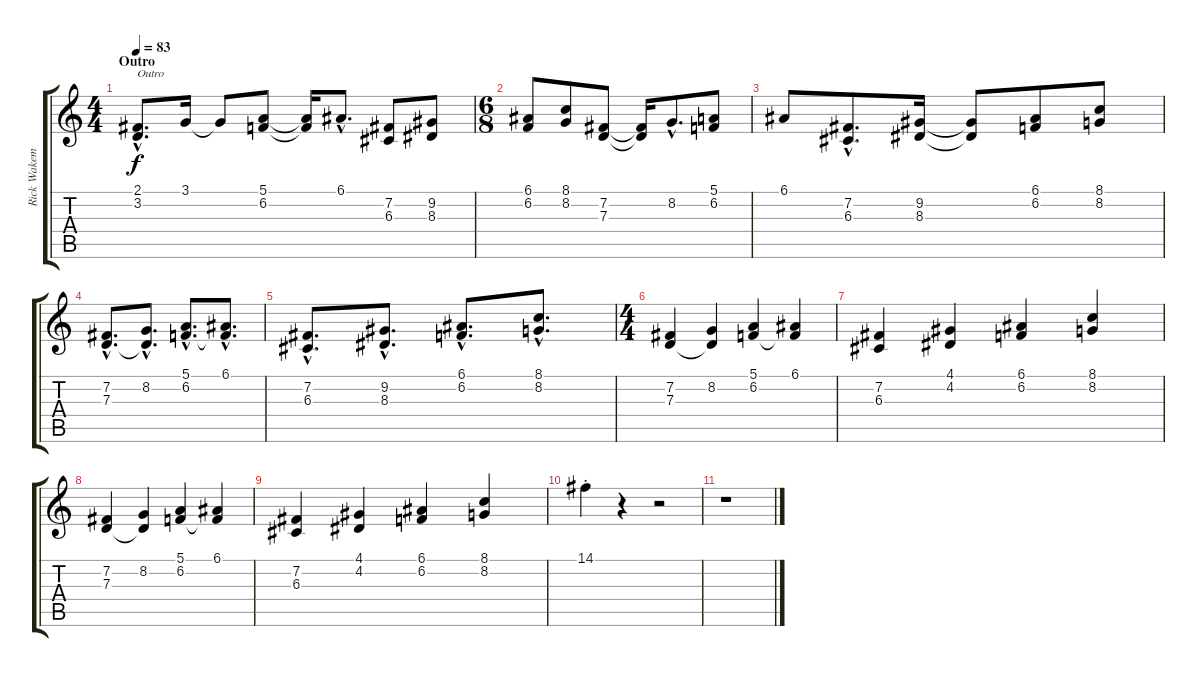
\track ("Rick Wakeman 2" "Rick Wakem") {instrument synthstrings2}
\staff {score tabs}
\tuning (E4 B3 G3 D3 A2 E2) {hide}
\ts (4 4)
\section ("" "Outro")
\tempo 83
\clef g2
\ks c
(2.1{hac} 3.2{hac}).8{d txt "Outro" dy f} 3.1.16 3.1{t}.8 (5.1 6.2).8 (5.1{t} 6.2{t}).16 6.1{hac}.8{d} (7.2 6.3).8 (9.2 8.3).8 |
\ts (6 8)
(6.1 6.2).8 (8.1 8.2).8 (7.2 7.3).8 (7.2{t} 7.3{t}).16 8.2{hac}.8{d} (5.1 6.2).8 |
6.1.8 (7.2{hac} 6.3{hac}).8{d} (9.2 8.3).16 (9.2{t} 8.3{t}).8 (6.1 6.2).8 (8.1 8.2).8 |
(7.2{hac} 7.3{hac}).8{d} (8.2{hac} 7.3{hac t}).8{d} (5.1{hac} 6.2{hac}).8{d} (6.1{hac} 6.2{hac t}).8{d} |
(7.2{hac} 6.3{hac}).8{d} (9.2{hac} 8.3{hac}).8{d} (6.1{hac} 6.2{hac}).8{d} (8.1{hac} 8.2{hac}).8{d} |
\ts (4 4)
(7.2 7.3).4 (8.2 7.3{t}).4 (5.1 6.2).4 (6.1 6.2{t}).4 |
(7.2 6.3).4 (4.1 4.2).4 (6.1 6.2).4 (8.1 8.2).4 |
(7.2 7.3).4 (8.2 7.3{t}).4 (5.1 6.2).4 (6.1 6.2{t}).4 |
(7.2 6.3).4 (4.1 4.2).4 (6.1 6.2).4 (8.1 8.2).4 |
14.1{st}.4 r.4 r.2 |
r.1
